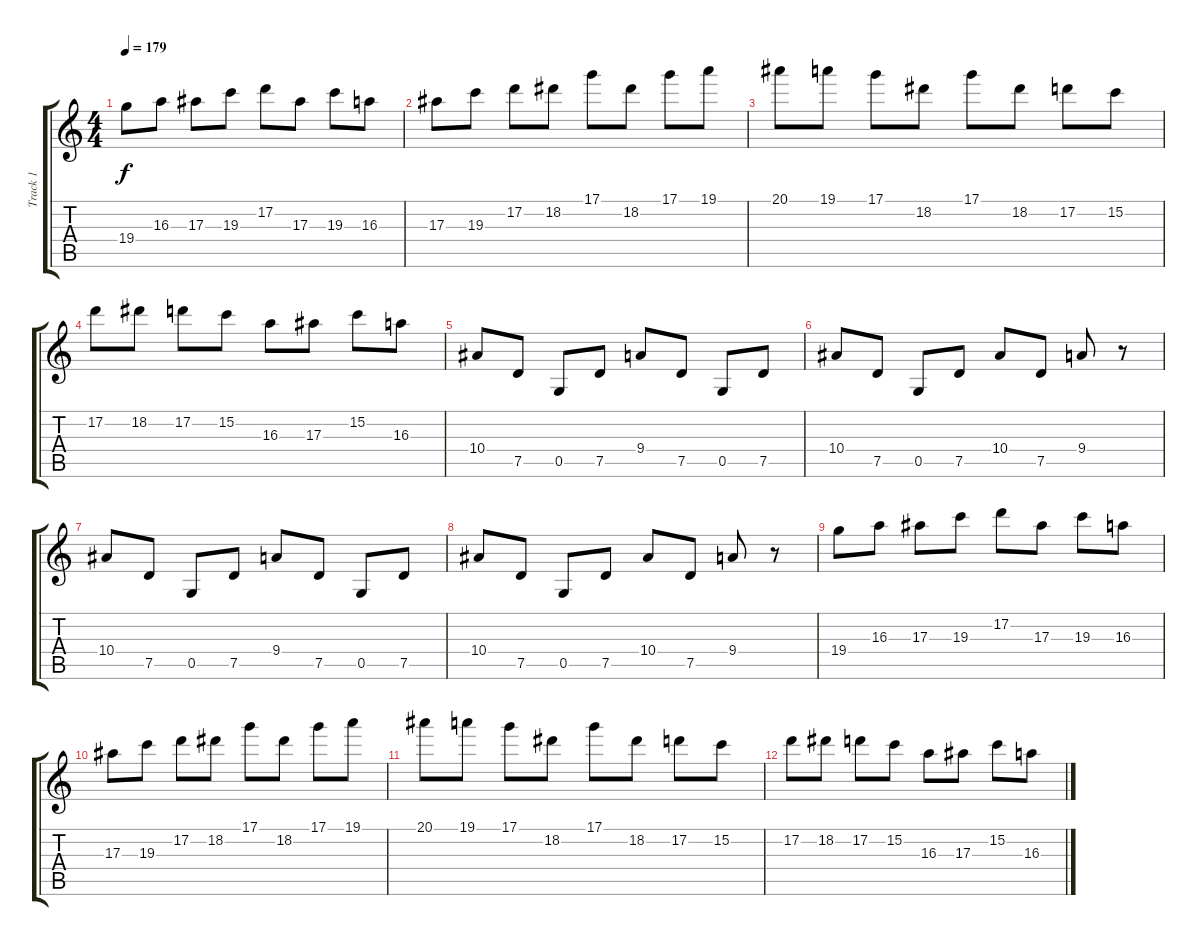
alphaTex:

\track ("Track 1" "Track 1") {instrument distortionguitar}
\staff {score tabs}
\tuning (D4 A3 F3 C3 G2 D2) {hide}
\ts (4 4)
\tempo 179
\clef g2
\ks c
19.4.8{dy f} 16.3.8 17.3.8 19.3.8 17.2.8 17.3.8 19.3.8 16.3.8 |
17.3.8 19.3.8 17.2.8 18.2.8 17.1.8 18.2.8 17.1.8 19.1.8 |
20.1.8 19.1.8 17.1.8 18.2.8 17.1.8 18.2.8 17.2.8 15.2.8 |
17.2.8 18.2.8 17.2.8 15.2.8 16.3.8 17.3.8 15.2.8 16.3.8 |
10.4.8 7.5.8 0.5.8 7.5.8 9.4.8 7.5.8 0.5.8 7.5.8 |
10.4.8 7.5.8 0.5.8 7.5.8 10.4.8 7.5.8 9.4.8 r.8 |
10.4.8 7.5.8 0.5.8 7.5.8 9.4.8 7.5.8 0.5.8 7.5.8 |
10.4.8 7.5.8 0.5.8 7.5.8 10.4.8 7.5.8 9.4.8 r.8 |
19.4.8 16.3.8 17.3.8 19.3.8 17.2.8 17.3.8 19.3.8 16.3.8 |
17.3.8 19.3.8 17.2.8 18.2.8 17.1.8 18.2.8 17.1.8 19.1.8 |
20.1.8 19.1.8 17.1.8 18.2.8 17.1.8 18.2.8 17.2.8 15.2.8 |
17.2.8 18.2.8 17.2.8 15.2.8 16.3.8 17.3.8 15.2.8 16.3.8
